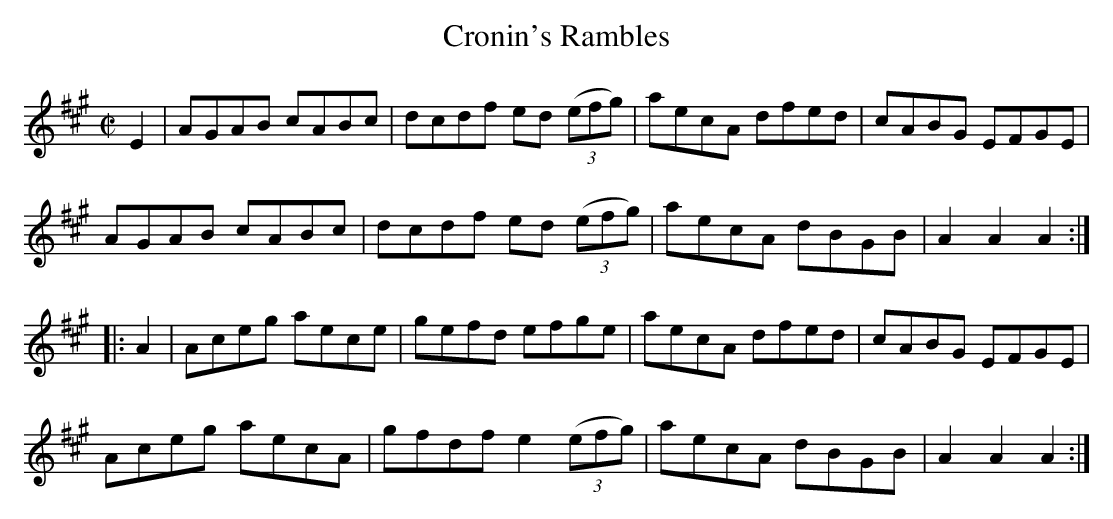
X:1
T: Cronin's Rambles
M: C|
L: 1/8
K: A
E2|AGAB cABc|dcdf ed (3(efg)|aecA dfed|cABG EFGE|
AGAB cABc|dcdf ed (3(efg)|aecA dBGB|A2 A2 A2:|
|:A2|Aceg aece|gefd efge|aecA dfed|cABG EFGE|
Aceg aecA|gfdf e2 (3(efg)|aecA dBGB|A2 A2 A2:|
